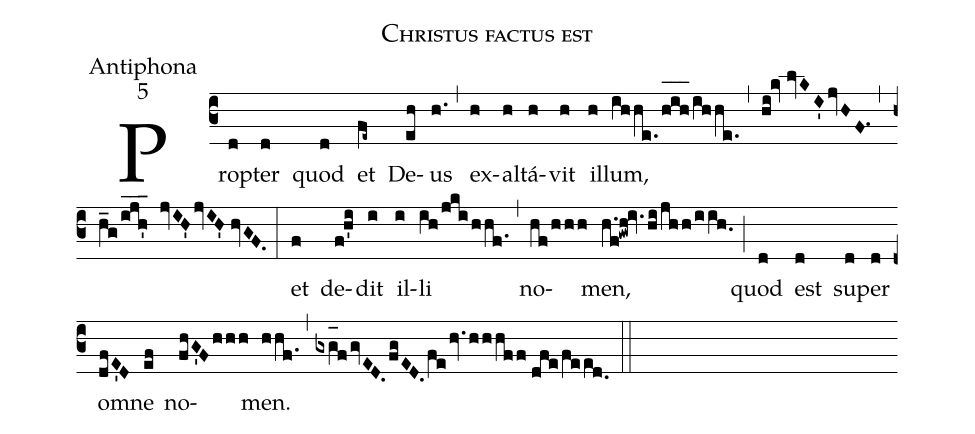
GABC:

name:Christus factus est;
office-part:Antiphona;
mode:5;
%%
(c3)Pro(d)pter(d) quod(d) et(fe~) De(eh)us(h.) (,) ex(h)al(h)tá(h)vit(h) il(h)lum,(ihhe./h_[oh:h]i_[oh:h]h_[oh:h]/ihhe.) (,) (hi!kv//lvKI'jvHF.1) (,) (h_g/ijh'___ jvIH'jvIH'//hvGF.) (:) et(f) de(f!h'i)dit(i) il(i)li(ih/jki/hhf.) (,) no(hf/hhh)men,(h.f!gwh!iv.hi/jhh/iih.0) (;) quod(d) est(d) su(d)per(d) o(dfE'D)mne(ef) no(fhG'Fhhh)men.(hhf.) (,) (gxg_[oh:h]fgvED.fgED.fehv.hhhff//dfe/feed.0) (::)
